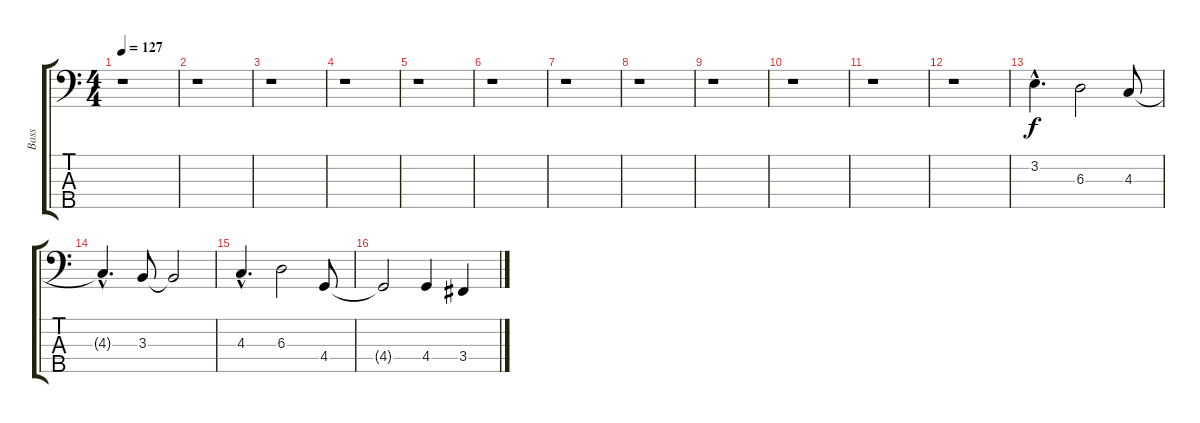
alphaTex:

\track ("Bass" "Bass") {instrument synthbass2}
\staff {score tabs}
\tuning (Gb2 Db2 Ab1 Eb1 Bb0) {hide}
\ts (4 4)
\tempo 127
\clef f4
\ks c
r.1{dy f} |
r.1 |
r.1 |
r.1 |
r.1 |
r.1 |
r.1 |
r.1 |
r.1 |
r.1 |
r.1 |
r.1 |
3.2{hac}.4{d} 6.3.2 4.3.8 |
4.3{hac t}.4{d} 3.3.8 3.3{t}.2 |
4.3{hac}.4{d} 6.3.2 4.4.8 |
4.4{t}.2 4.4.4 3.4.4
